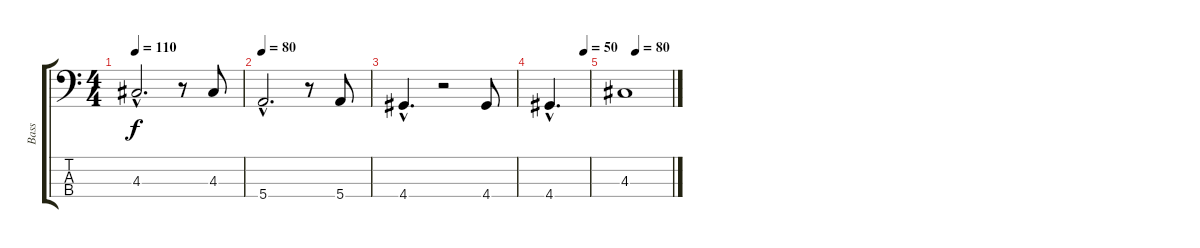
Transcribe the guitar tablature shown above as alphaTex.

\track ("Bass" "Bass") {instrument electricbassfinger}
\staff {score tabs}
\tuning (G2 D2 A1 E1) {hide}
\ts (4 4)
\tempo 110
\clef f4
\ks c
4.3{hac}.2{d dy f} r.8 4.3.8 |
\tempo 80
5.4{hac}.2{d} r.8 5.4.8 |
4.4{hac}.4{d} r.2 4.4.8 |
\tempo (50 0.875)
4.4{hac}.4{d} |
\tempo (80 0.25)
4.3.1
